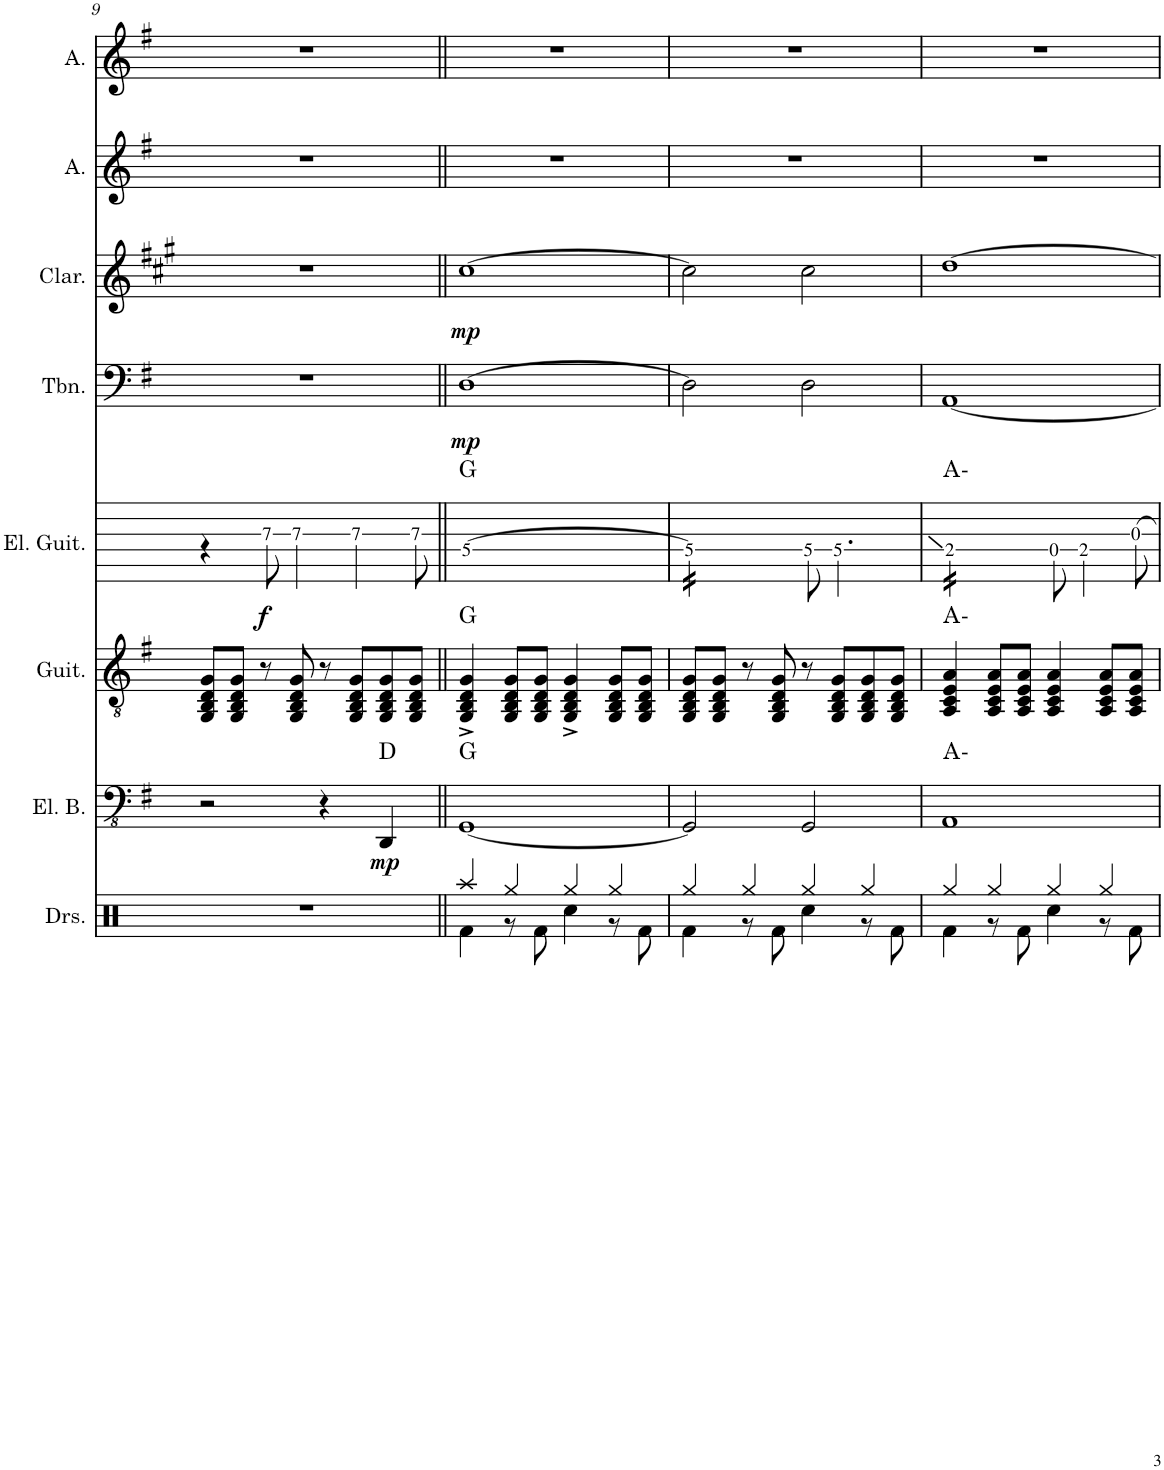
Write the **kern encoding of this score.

**kern	**kern	**dynam	**harte	**kern	**harte	**kern	**dynam	**harte	**kern	**dynam	**kern	**dynam	**kern	**kern
*part8	*part7	*part7	*part7	*part6	*part6	*part5	*part5	*part5	*part4	*part4	*part3	*part3	*part2	*part1
*staff8	*staff7	*staff7	*	*staff6	*	*staff5	*staff5	*	*staff4	*staff4	*staff3	*staff3	*staff2	*staff1
*I"Drumset	*I"Electric Bass	*	*	*I"Acoustic Guitar	*	*I"Electric Guitar	*	*	*I"Trombone	*	*I"Clarinette	*	*I"Alto	*I"Alto
*I'Drs.	*I'El. B.	*	*	*I'Guit.	*	*I'El. Guit.	*	*	*I'Tbn.	*	*I'Clar.	*	*I'A.	*I'A.
!!LO:PB:g=z
*clefX	*clefFv4	*	*	*clefGv2	*	*	*	*	*clefF4	*	*clefG2	*	*clefG2	*clefG2
*	*	*	*	*	*	*	*	*	*	*	*Trd1c2	*	*	*
*k[]	*k[f#]	*	*	*k[f#]	*	*k[f#]	*	*	*k[f#]	*	*k[f#c#g#]	*	*k[f#]	*k[f#]
*M4/4	*M4/4	*	*	*M4/4	*	*M4/4	*	*	*M4/4	*	*M4/4	*	*M4/4	*M4/4
=9	=9	=9	=9	=9	=9	=9	=9	=9	=9	=9	=9	=9	=9	=9
1r	2r	.	.	8GG/ 8BB/ 8D/ 8G/L	.	4r	.	.	1r	.	1r	.	1r	1r
.	.	.	.	8GG/ 8BB/ 8D/ 8G/J	.	.	.	.	.	.	.	.	.	.
!	!	!	!	!	!	!	!LO:DY:b	!	!	!	!	!	!	!
.	.	.	.	8r	.	8d\	f	.	.	.	.	.	.	.
.	.	.	.	8GG/ 8BB/ 8D/ 8G/	.	4d\	.	.	.	.	.	.	.	.
.	4r	.	.	8r	.	.	.	.	.	.	.	.	.	.
.	.	.	.	8GG/ 8BB/ 8D/ 8G/L	.	4d\	.	.	.	.	.	.	.	.
!	!	!LO:DY:b	!	!	!	!	!	!	!	!	!	!	!	!
.	4DDD/	mp	D:maj	8GG/ 8BB/ 8D/ 8G/	.	.	.	.	.	.	.	.	.	.
.	.	.	.	8GG/ 8BB/ 8D/ 8G/J	.	8d\	.	.	.	.	.	.	.	.
=10||	=10||	=10||	=10||	=10||	=10||	=10||	=10||	=10||	=10||	=10||	=10||	=10||	=10||	=10||
*^	*	*	*	*	*	*	*	*	*	*	*	*	*	*
!	!	!	!	!	!	!	!	!	!	!	!LO:DY:b	!	!LO:DY:b	!	!
4Raa/	4Rf\	[1GGG	.	G:maj	4GG/^ 4BB/^ 4D/^ 4G/^	G:maj	[1G	.	G:maj	[1D	mp	[1cc#	mp	1r	1r
4Rgg/	8r	.	.	.	8GG/ 8BB/ 8D/ 8G/L	.	.	.	.	.	.	.	.	.	.
.	8Rf\	.	.	.	8GG/ 8BB/ 8D/ 8G/J	.	.	.	.	.	.	.	.	.	.
4Rgg/	4Rcc\	.	.	.	4GG/^ 4BB/^ 4D/^ 4G/^	.	.	.	.	.	.	.	.	.	.
4Rgg/	8r	.	.	.	8GG/ 8BB/ 8D/ 8G/L	.	.	.	.	.	.	.	.	.	.
.	8Rf\	.	.	.	8GG/ 8BB/ 8D/ 8G/J	.	.	.	.	.	.	.	.	.	.
=11	=11	=11	=11	=11	=11	=11	=11	=11	=11	=11	=11	=11	=11	=11	=11
4Rgg/	4Rf\	2GGG/]	.	.	8GG/ 8BB/ 8D/ 8G/L	.	2G\]	.	.	2D\]	.	2cc#\]	.	1r	1r
.	.	.	.	.	8GG/ 8BB/ 8D/ 8G/J	.	.	.	.	.	.	.	.	.	.
4Rgg/	8r	.	.	.	8r	.	.	.	.	.	.	.	.	.	.
.	8Rf\	.	.	.	8GG/ 8BB/ 8D/ 8G/	.	.	.	.	.	.	.	.	.	.
4Rgg/	4Rcc\	2GGG/	.	.	8r	.	8G\	.	.	2D\	.	2cc#\	.	.	.
.	.	.	.	.	8GG/ 8BB/ 8D/ 8G/L	.	4.G\	.	.	.	.	.	.	.	.
4Rgg/	8r	.	.	.	8GG/ 8BB/ 8D/ 8G/	.	.	.	.	.	.	.	.	.	.
.	8Rf\	.	.	.	8GG/ 8BB/ 8D/ 8G/J	.	.	.	.	.	.	.	.	.	.
=12	=12	=12	=12	=12	=12	=12	=12	=12	=12	=12	=12	=12	=12	=12	=12
4Rgg/	4Rf\	1AAA	.	A:min	4AA/ 4C/ 4E/ 4A/	A:min	2E\	.	A:min	[1AA	.	[1dd	.	1r	1r
4Rgg/	8r	.	.	.	8AA/ 8C/ 8E/ 8A/L	.	.	.	.	.	.	.	.	.	.
.	8Rf\	.	.	.	8AA/ 8C/ 8E/ 8A/J	.	.	.	.	.	.	.	.	.	.
4Rgg/	4Rcc\	.	.	.	4AA/ 4C/ 4E/ 4A/	.	8D\	.	.	.	.	.	.	.	.
.	.	.	.	.	.	.	4E\	.	.	.	.	.	.	.	.
4Rgg/	8r	.	.	.	8AA/ 8C/ 8E/ 8A/L	.	.	.	.	.	.	.	.	.	.
.	8Rf\	.	.	.	8AA/ 8C/ 8E/ 8A/J	.	[8G\	.	.	.	.	.	.	.	.
*v	*v	*	*	*	*	*	*	*	*	*	*	*	*	*	*
=	=	=	=	=	=	=	=	=	=	=	=	=	=	=
*-	*-	*-	*-	*-	*-	*-	*-	*-	*-	*-	*-	*-	*-	*-
